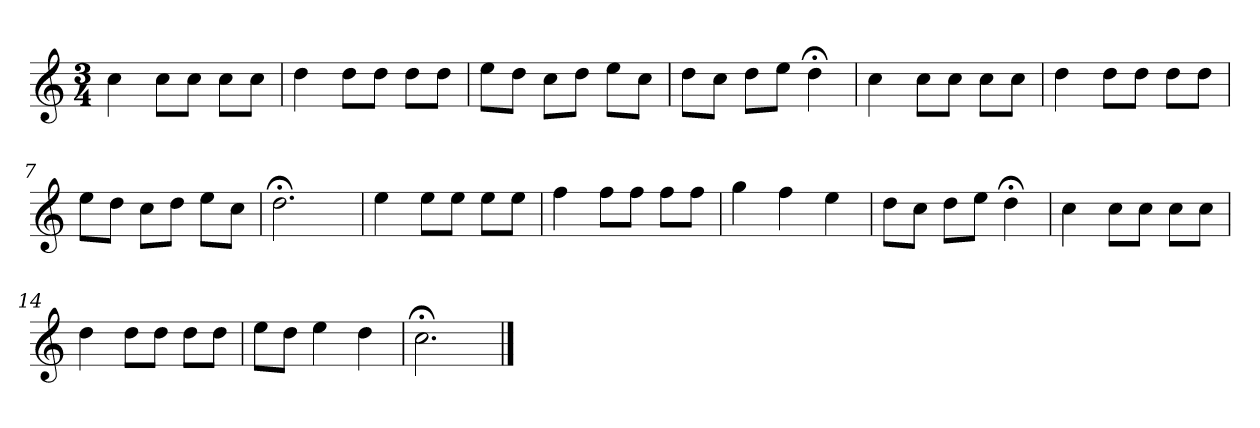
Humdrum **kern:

**kern
*part1
*staff1
*k[]
*C:
*M3/4
*MM120
=1
4cc
8ccL
8ccJ
8ccL
8ccJ
=2
4dd
8ddL
8ddJ
8ddL
8ddJ
=3
8eeL
8ddJ
8ccL
8ddJ
8eeL
8ccJ
=4
8ddL
8ccJ
8ddL
8eeJ
4dd;<
=5
4cc
8ccL
8ccJ
8ccL
8ccJ
=6
4dd
8ddL
8ddJ
8ddL
8ddJ
=7
8eeL
8ddJ
8ccL
8ddJ
8eeL
8ccJ
=8
2.dd;<
=9
4ee
8eeL
8eeJ
8eeL
8eeJ
=10
4ff
8ffL
8ffJ
8ffL
8ffJ
=11
4gg
4ff
4ee
=12
8ddL
8ccJ
8ddL
8eeJ
4dd;<
=13
4cc
8ccL
8ccJ
8ccL
8ccJ
=14
4dd
8ddL
8ddJ
8ddL
8ddJ
=15
8eeL
8ddJ
4ee
4dd
=16
2.cc;<
==
*-
